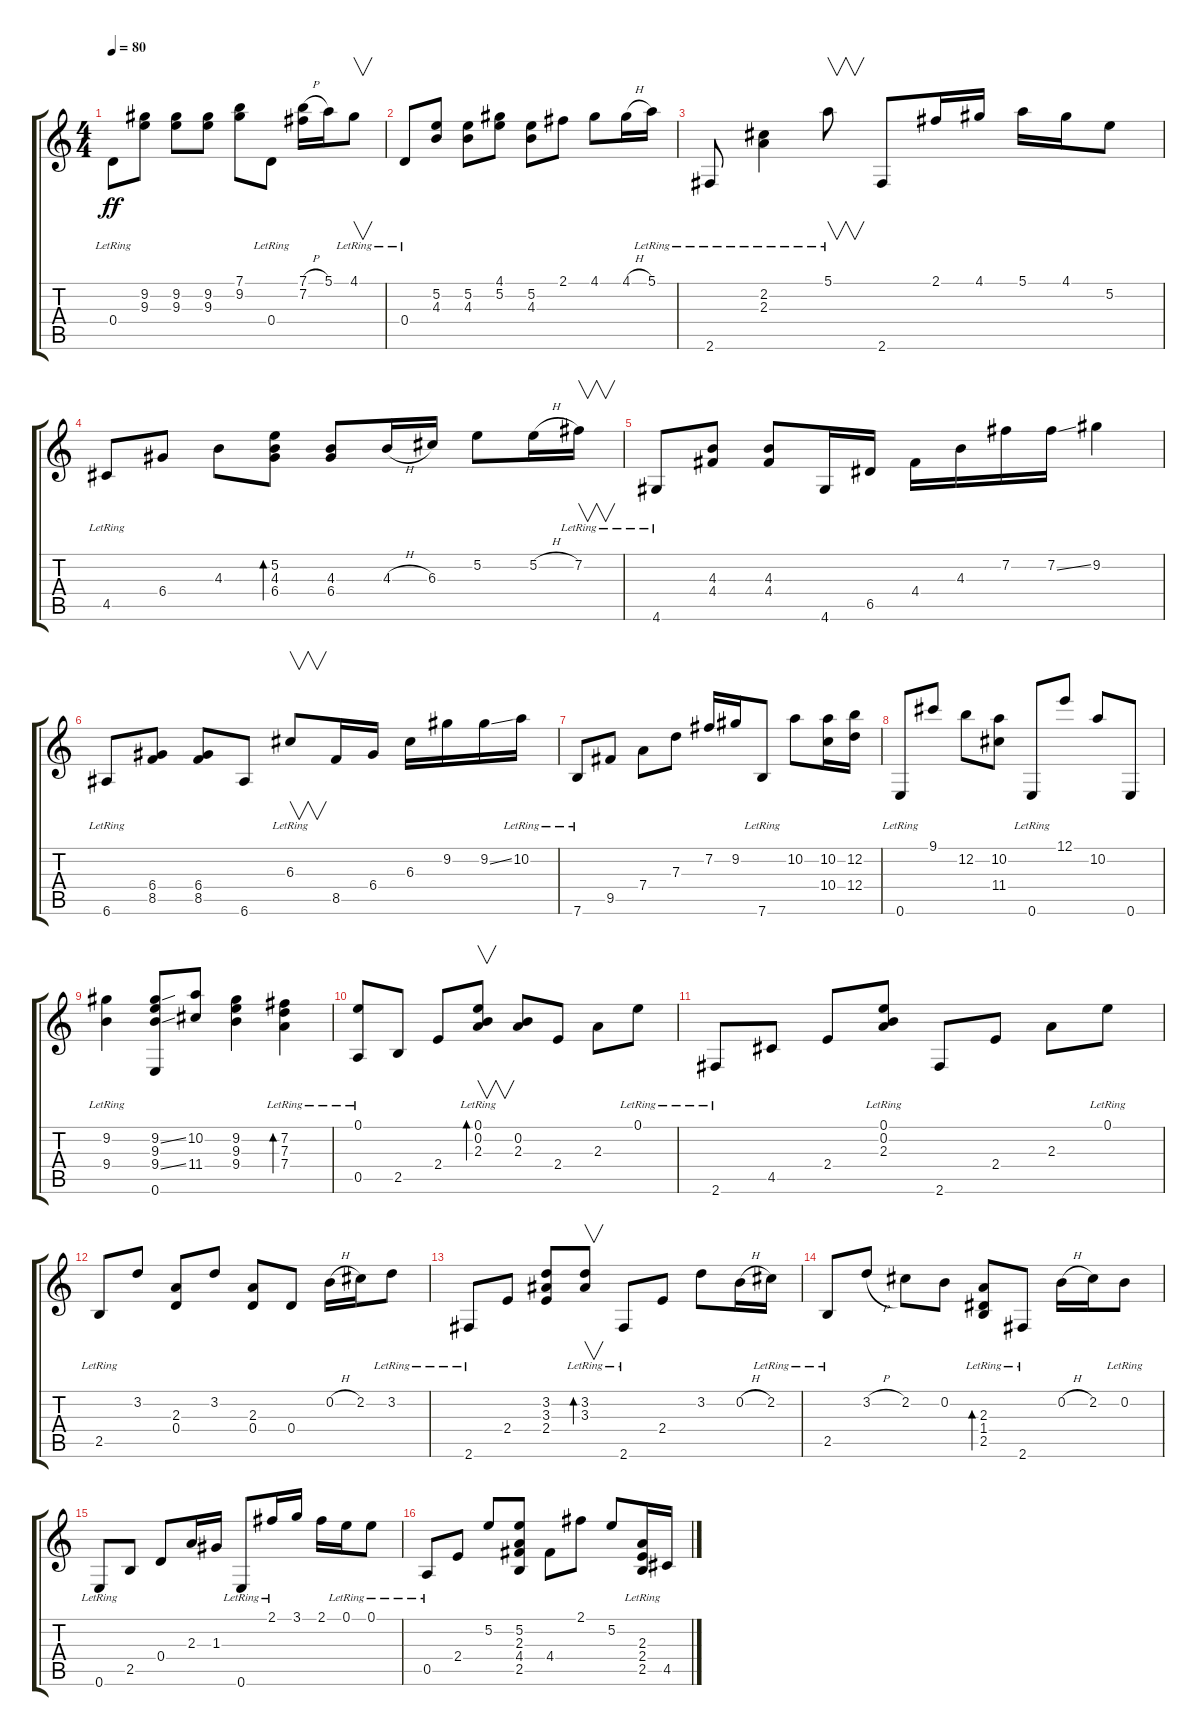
\track "" {instrument acousticguitarsteel}
\staff {score tabs}
\tuning (E4 B3 G3 D3 A2 E2) {hide}
\ts (4 4)
\tempo 80
\clef g2
\ks c
0.4{lr}.8{dy ff} (9.2 9.3).8 (9.2 9.3).8 (9.2 9.3).8 (7.1 9.2).8 0.4{lr}.8 (7.1{h} 7.2).16 5.1.16 4.1{lr}.8{v} |
0.4{lr}.8 (5.2 4.3).8 (5.2 4.3).8 (4.1 5.2).8 (5.2 4.3).8 2.1.8 4.1.8 4.1{h}.16 5.1{lr}.16 |
2.6{lr}.8 (2.2{lr} 2.3{lr}).4 5.1{lr}.8{v} 2.6.8 2.1.16 4.1.16 5.1.16 4.1.16 5.2.8 |
4.5{lr}.8 6.4.8 4.3.8 (5.2 4.3 6.4).8{bd 120} (4.3 6.4).8 4.3{h}.16 6.3.16 5.2.8 5.2{h}.16 7.2{lr}.16{v} |
4.6{lr}.8 (4.3 4.4).8 (4.3 4.4).8 4.6.16 6.5.16 4.4.16 4.3.16 7.2.16 7.2{ss}.16 9.2.4 |
6.6{lr}.8 (6.4 8.5).8 (6.4 8.5).8 6.6.8 6.3{lr}.8{v} 8.5.16 6.4.16 6.3.16 9.2.16 9.2{ss}.16 10.2{lr}.16 |
7.6{lr}.8 9.5.8 7.4.8 7.3.8 7.2.16 9.2.16 7.6{lr}.8 10.2.8 (10.2 10.4).16 (12.2 12.4).16 |
0.6{lr}.8 9.1.8 12.2.8 (10.2 11.4).8 0.6{lr}.8 12.1.8 10.2.8 0.6.8 |
(9.2 9.4{lr}).4 (9.2{ss} 9.3 9.4{ss} 0.6).8 (10.2 11.4).8 (9.2 9.3 9.4).4 (7.2{lr} 7.3{lr} 7.4{lr}).4{bd 120} |
(0.1{lr} 0.5).8 2.5.8 2.4.8 (0.1{lr} 0.2{lr} 2.3).8{v bd 120} (0.2 2.3).8 2.4.8 2.3.8 0.1{lr}.8 |
2.6{lr}.8 4.5.8 2.4.8 (0.1{lr} 0.2{lr} 2.3{lr}).8 2.6.8 2.4.8 2.3.8 0.1{lr}.8 |
2.5{lr}.8 3.2.8 (2.3 0.4).8 3.2.8 (2.3 0.4).8 0.4.8 0.2{h}.16 2.2.16 3.2{lr}.8 |
2.6{lr}.8 2.4.8 (3.2 3.3 2.4).8 (3.2{lr} 3.3{lr}).8{v bd 120} 2.6{lr}.8 2.4.8 3.2.8 0.2{h}.16 2.2{lr}.16 |
2.5{lr}.8 3.2{h}.8 2.2.8 0.2.8 (2.3 1.4{lr} 2.5{lr}).8{bd 120} 2.6{lr}.8 0.2{h}.16 2.2.16 0.2{lr}.8 |
0.6{lr}.8 2.5.8 0.4.8 2.3.16 1.3.16 0.6{lr}.8 2.1{lr}.16 3.1.16 2.1.16 0.1{lr}.16 0.1{lr}.8 |
0.5{lr}.8 2.4.8 5.2.8 (5.2 2.3 4.4 2.5).8 4.4.8 2.1.8 5.2.8 (2.3 2.4 2.5{lr}).16 4.5.16
